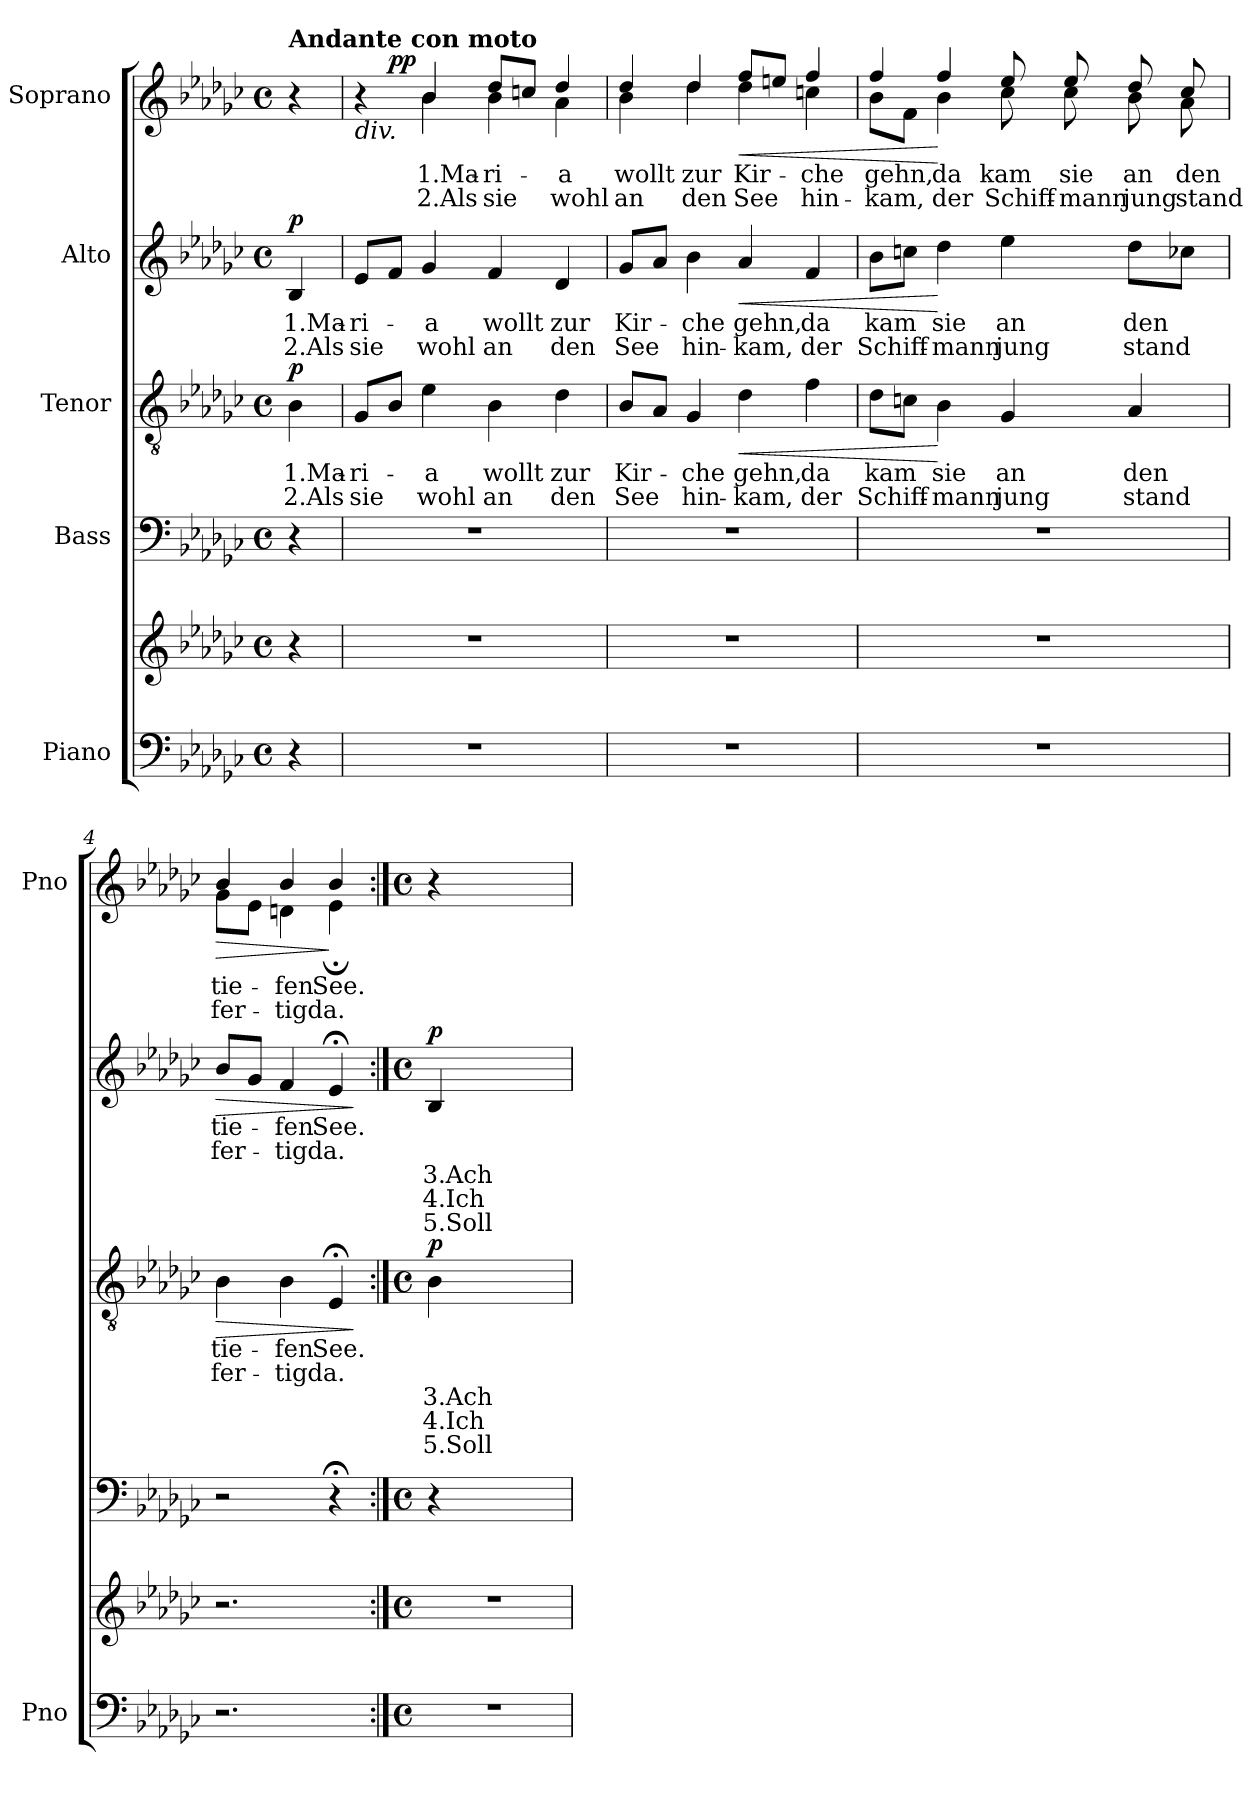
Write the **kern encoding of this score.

**kern	**kern	**kern	**kern	**text	**text	**text	**text	**text	**dynam	**kern	**text	**text	**text	**text	**text	**dynam	**kern	**text	**text	**dynam
*part5	*part5	*part4	*part3	*part3	*part3	*part3	*part3	*part3	*part3	*part2	*part2	*part2	*part2	*part2	*part2	*part2	*part1	*part1	*part1	*part1
*staff6	*staff5	*staff4	*staff3	*staff3	*staff3	*staff3	*staff3	*staff3	*staff3	*staff2	*staff2	*staff2	*staff2	*staff2	*staff2	*staff2	*staff1	*staff1	*staff1	*staff1
*I"Piano	*	*I"Bass	*I"Tenor	*	*	*	*	*	*	*I"Alto	*	*	*	*	*	*	*I"Soprano	*	*	*
*I'Pno	*	*	*	*	*	*	*	*	*	*	*	*	*	*	*	*	*I'Pno	*	*	*
*clefF4	*clefG2	*clefF4	*clefGv2	*	*	*	*	*	*	*clefG2	*	*	*	*	*	*	*clefG2	*	*	*
*k[b-e-a-d-g-c-]	*k[b-e-a-d-g-c-]	*k[b-e-a-d-g-c-]	*k[b-e-a-d-g-c-]	*	*	*	*	*	*	*k[b-e-a-d-g-c-]	*	*	*	*	*	*	*k[b-e-a-d-g-c-]	*	*	*
*e-:	*e-:	*e-:	*e-:	*	*	*	*	*	*	*e-:	*	*	*	*	*	*	*e-:	*	*	*
*M4/4	*M4/4	*M4/4	*M4/4	*	*	*	*	*	*	*M4/4	*	*	*	*	*	*	*M4/4	*	*	*
*met(c)	*met(c)	*met(c)	*met(c)	*	*	*	*	*	*	*met(c)	*	*	*	*	*	*	*met(c)	*	*	*
=	=	=	=	=	=	=	=	=	=	=	=	=	=	=	=	=	=	=	=	=
!	!	!	!	!	!	!	!	!	!	!	!	!	!	!	!	!	!LO:TX:a:B:t=Andante con moto	!	!	!
!	!	!	!	!	!	!	!	!	!LO:DY:a	!	!	!	!	!	!	!LO:DY:a	!	!	!	!
4r	4r	4r	4B-\	1.Ma-	2.Als	.	.	.	p	4B-/	1.Ma-	2.Als	.	.	.	p	4r	.	.	.
=1	=1	=1	=1	=1	=1	=1	=1	=1	=1	=1	=1	=1	=1	=1	=1	=1	=1	=1	=1	=1
*	*	*	*	*	*	*	*	*	*	*	*	*	*	*	*	*	*^	*	*	*
*	*	*	*	*	*	*	*	*	*	*	*	*	*	*	*	*	*	*^	*	*	*
!	!	!	!	!	!	!	!	!	!	!	!	!	!	!	!	!	!LO:TX:b:i:t=div.	!	!	!	!	!
1r	1r	1r	8G-/L	-ri-	sie	.	.	.	.	8e-/L	-ri-	sie	.	.	.	.	4r	4ryy	8ryy	.	.	.
!	!	!	!	!	!	!	!	!	!	!	!	!	!	!	!	!	!	!	!	!	!	!LO:DY:a
.	.	.	8B-/J	.	.	.	.	.	.	8f/J	.	.	.	.	.	.	.	.	2..ryy	.	.	pp
.	.	.	4e-\	-a	wohl	.	.	.	.	4g-/	-a	wohl	.	.	.	.	4b-/	4b-\	.	1.Ma-	2.Als	.
.	.	.	4B-\	wollt	an	.	.	.	.	4f/	wollt	an	.	.	.	.	8dd-/L	4b-\	.	-ri-	sie	.
.	.	.	.	.	.	.	.	.	.	.	.	.	.	.	.	.	8ccn/J	.	.	.	.	.
.	.	.	4d-\	zur	den	.	.	.	.	4d-/	zur	den	.	.	.	.	4dd-/	4a-\	.	-a	wohl	.
*	*	*	*	*	*	*	*	*	*	*	*	*	*	*	*	*	*	*v	*v	*	*	*
=2	=2	=2	=2	=2	=2	=2	=2	=2	=2	=2	=2	=2	=2	=2	=2	=2	=2	=2	=2	=2	=2
1r	1r	1r	8B-/L	Kir-	See	.	.	.	.	8g-/L	Kir-	See	.	.	.	.	4dd-/	4b-\	wollt	an	.
.	.	.	8A-/J	.	.	.	.	.	.	8a-/J	.	.	.	.	.	.	.	.	.	.	.
.	.	.	4G-/	-che	hin-	.	.	.	.	4b-\	-che	hin-	.	.	.	.	4dd-/	4dd-\	zur	den	.
!	!	!	!	!	!	!	!	!	!LO:HP:b	!	!	!	!	!	!	!LO:HP:b	!	!	!	!	!LO:HP:b
.	.	.	4d-\	gehn,	-kam,	.	.	.	<	4a-/	gehn,	-kam,	.	.	.	<	8ff/L	4dd-\	Kir-	See	<
.	.	.	.	.	.	.	.	.	.	.	.	.	.	.	.	.	8een/J	.	.	.	.
.	.	.	4f\	da	der	.	.	.	.	4f/	da	der	.	.	.	.	4ff/	4ccn\	-che	hin-	.
=3	=3	=3	=3	=3	=3	=3	=3	=3	=3	=3	=3	=3	=3	=3	=3	=3	=3	=3	=3	=3	=3
1r	1r	1r	8d-\L	kam	Schiff-	.	.	.	.	8b-\L	kam	Schiff-	.	.	.	.	4ff/	8b-\L	gehn,	-kam,	.
.	.	.	8cn\J	.	.	.	.	.	.	8ccn\J	.	.	.	.	.	.	.	8f\J	.	.	.
.	.	.	4B-\	sie	-mann	.	.	.	[	4dd-\	sie	-mann	.	.	.	[	4ff/	4b-\	da	der	[
.	.	.	4G-/	an	jung	.	.	.	.	4ee-\	an	jung	.	.	.	.	8ee-/	8cc-\	kam	Schiff-	.
.	.	.	.	.	.	.	.	.	.	.	.	.	.	.	.	.	8ee-/	8cc-\	sie	-mann	.
.	.	.	4A-/	den	stand	.	.	.	.	8dd-\L	den	stand	.	.	.	.	8dd-/	8b-\	an	jung	.
.	.	.	.	.	.	.	.	.	.	8cc-X\J	.	.	.	.	.	.	8cc-/	8a-\	den	stand	.
=4	=4	=4	=4	=4	=4	=4	=4	=4	=4	=4	=4	=4	=4	=4	=4	=4	=4	=4	=4	=4	=4
!	!	!	!	!	!	!	!	!	!LO:HP:b	!	!	!	!	!	!	!LO:HP:b	!	!	!	!	!LO:HP:b
2.r	2.r	2r	4B-\	tie-	fer-	.	.	.	>	8b-/L	tie-	fer-	.	.	.	>	4b-/	8g-\L	tie-	fer-	>
.	.	.	.	.	.	.	.	.	.	8g-/J	.	.	.	.	.	.	.	8e-\J	.	.	.
.	.	.	4B-\	-fen	-tig	.	.	.	.	4f/	-fen	-tig	.	.	.	.	4b-/	4dn\	-fen	-tig	.
.	.	4r;<	4E-;</	See.	da.	.	.	.	.	4e-;</	See.	da.	.	.	.	.	4b-/	4e-;<\	See.	da.	]
*	*	*	*	*	*	*	*	*	*	*	*	*	*	*	*	*	*v	*v	*	*	*
.	.	.	.	.	.	.	.	.	]	.	.	.	.	.	.	]	.	.	.	.
!!LO:LB:g=z
=5:|!	=5:|!	=5:|!	=5:|!	=5:|!	=5:|!	=5:|!	=5:|!	=5:|!	=5:|!	=5:|!	=5:|!	=5:|!	=5:|!	=5:|!	=5:|!	=5:|!	=5:|!	=5:|!	=5:|!	=5:|!
*M4/4	*M4/4	*M4/4	*M4/4	*	*	*	*	*	*	*M4/4	*	*	*	*	*	*	*M4/4	*	*	*
*met(c)	*met(c)	*met(c)	*met(c)	*	*	*	*	*	*	*met(c)	*	*	*	*	*	*	*met(c)	*	*	*
!	!	!	!	!	!	!	!	!	!LO:DY:a	!	!	!	!	!	!	!LO:DY:a	!	!	!	!
1r	1r	4r	4B-\	.	.	3.Ach	4.Ich	5.Soll	p	4B-/	.	.	3.Ach	4.Ich	5.Soll	p	4r	.	.	.
.	.	2.ryy	2.ryy	.	.	.	.	.	.	2.ryy	.	.	.	.	.	.	2.ryy	.	.	.
=	=	=	=	=	=	=	=	=	=	=	=	=	=	=	=	=	=	=	=	=
*-	*-	*-	*-	*-	*-	*-	*-	*-	*-	*-	*-	*-	*-	*-	*-	*-	*-	*-	*-	*-
